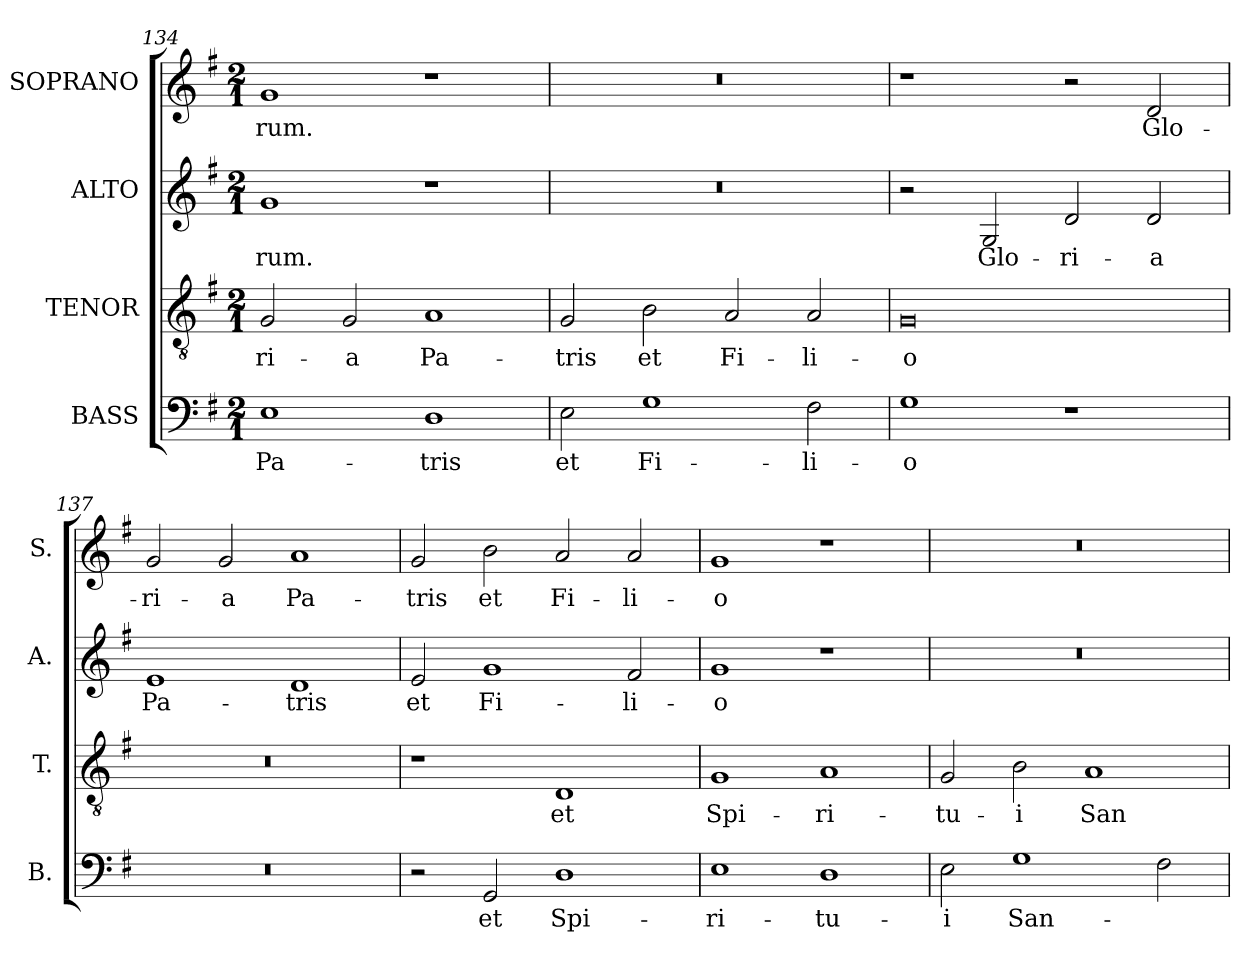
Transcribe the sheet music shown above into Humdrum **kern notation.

**kern	**text	**kern	**text	**kern	**text	**kern	**text
*part4	*part4	*part3	*part3	*part2	*part2	*part1	*part1
*staff4	*staff4	*staff3	*staff3	*staff2	*staff2	*staff1	*staff1
*I"BASS	*	*I"TENOR	*	*I"ALTO	*	*I"SOPRANO	*
*I'B.	*	*I'T.	*	*I'A.	*	*I'S.	*
!!LO:PB:g=z
*clefF4	*	*clefGv2	*	*clefG2	*	*clefG2	*
*	*	*ITrd7c12	*	*	*	*	*
*k[f#]	*	*k[f#]	*	*k[f#]	*	*k[f#]	*
*G:	*	*G:	*	*G:	*	*G:	*
*M2/1	*	*M2/1	*	*M2/1	*	*M2/1	*
=134	=134	=134	=134	=134	=134	=134	=134
!	!LO:LY:b:color=#000000	!	!	!	!	!	!
!	!	!	!LO:LY:b:color=#000000	!	!	!	!
!	!	!	!	!	!LO:LY:b:color=#000000	!	!
!	!	!	!	!	!	!	!LO:LY:b:color=#000000
1Ei	Pa-	2GGi/	-ri-	1gi	-rum.	1gi	-rum.
!	!	!	!LO:LY:b:color=#000000	!	!	!	!
.	.	2GGi/	-a	.	.	.	.
!	!LO:LY:b:color=#000000	!	!	!	!	!	!
!	!	!	!LO:LY:b:color=#000000	!	!	!	!
1Di	-tris	1AAi	Pa-	1r	.	1r	.
=135	=135	=135	=135	=135	=135	=135	=135
!	!LO:LY:b:color=#000000	!	!	!	!	!	!
!	!	!	!LO:LY:b:color=#000000	!LO:N:vis=1	!	!LO:N:vis=1	!
2Ei\	et	2GGi/	-tris	0r	.	0r	.
!	!LO:LY:b:color=#000000	!	!	!	!	!	!
!	!	!	!LO:LY:b:color=#000000	!	!	!	!
1Gi	Fi-	2BBi\	et	.	.	.	.
!	!	!	!LO:LY:b:color=#000000	!	!	!	!
.	.	2AAi/	Fi-	.	.	.	.
!	!LO:LY:b:color=#000000	!	!	!	!	!	!
!	!	!	!LO:LY:b:color=#000000	!	!	!	!
2F#i\	-li-	2AAi/	-li-	.	.	.	.
=136	=136	=136	=136	=136	=136	=136	=136
!	!LO:LY:b:color=#000000	!	!	!	!	!	!
!	!	!	!LO:LY:b:color=#000000	!	!	!	!
1Gi	-o	0GGi	-o	2r	.	1r	.
!	!	!	!	!	!LO:LY:b:color=#000000	!	!
.	.	.	.	2Gi/	Glo-	.	.
!	!	!	!	!	!LO:LY:b:color=#000000	!	!
1r	.	.	.	2di/	-ri-	2r	.
!	!	!	!	!	!LO:LY:b:color=#000000	!	!
!	!	!	!	!	!	!	!LO:LY:b:color=#000000
.	.	.	.	2di/	-a	2di/	Glo-
=137	=137	=137	=137	=137	=137	=137	=137
!LO:N:vis=1	!	!LO:N:vis=1	!	!	!	!	!
!	!	!	!	!	!LO:LY:b:color=#000000	!	!
!	!	!	!	!	!	!	!LO:LY:b:color=#000000
0r	.	0r	.	1ei	Pa-	2gi/	-ri-
!	!	!	!	!	!	!	!LO:LY:b:color=#000000
.	.	.	.	.	.	2gi/	-a
!	!	!	!	!	!LO:LY:b:color=#000000	!	!
!	!	!	!	!	!	!	!LO:LY:b:color=#000000
.	.	.	.	1di	-tris	1ai	Pa-
=138	=138	=138	=138	=138	=138	=138	=138
!	!	!	!	!	!LO:LY:b:color=#000000	!	!
!	!	!	!	!	!	!	!LO:LY:b:color=#000000
2r	.	1r	.	2ei/	et	2gi/	-tris
!	!LO:LY:b:color=#000000	!	!	!	!	!	!
!	!	!	!	!	!LO:LY:b:color=#000000	!	!
!	!	!	!	!	!	!	!LO:LY:b:color=#000000
2GGi/	et	.	.	1gi	Fi-	2bi\	et
!	!LO:LY:b:color=#000000	!	!	!	!	!	!
!	!	!	!LO:LY:b:color=#000000	!	!	!	!
!	!	!	!	!	!	!	!LO:LY:b:color=#000000
1Di	Spi-	1DDi	et	.	.	2ai/	Fi-
!	!	!	!	!	!LO:LY:b:color=#000000	!	!
!	!	!	!	!	!	!	!LO:LY:b:color=#000000
.	.	.	.	2f#i/	-li-	2ai/	-li-
=139	=139	=139	=139	=139	=139	=139	=139
!	!LO:LY:b:color=#000000	!	!	!	!	!	!
!	!	!	!LO:LY:b:color=#000000	!	!	!	!
!	!	!	!	!	!LO:LY:b:color=#000000	!	!
!	!	!	!	!	!	!	!LO:LY:b:color=#000000
1Ei	-ri-	1GGi	Spi-	1gi	-o	1gi	-o
!	!LO:LY:b:color=#000000	!	!	!	!	!	!
!	!	!	!LO:LY:b:color=#000000	!	!	!	!
1Di	-tu-	1AAi	-ri-	1r	.	1r	.
=140	=140	=140	=140	=140	=140	=140	=140
!	!LO:LY:b:color=#000000	!	!	!	!	!	!
!	!	!	!LO:LY:b:color=#000000	!LO:N:vis=1	!	!LO:N:vis=1	!
2Ei\	-i	2GGi/	-tu-	0r	.	0r	.
!	!LO:LY:b:color=#000000	!	!	!	!	!	!
!	!	!	!LO:LY:b:color=#000000	!	!	!	!
1Gi	San-	2BBi\	-i	.	.	.	.
!	!	!	!LO:LY:b:color=#000000	!	!	!	!
.	.	1AAi	San-	.	.	.	.
2F#i\	.	.	.	.	.	.	.
=	=	=	=	=	=	=	=
*-	*-	*-	*-	*-	*-	*-	*-
